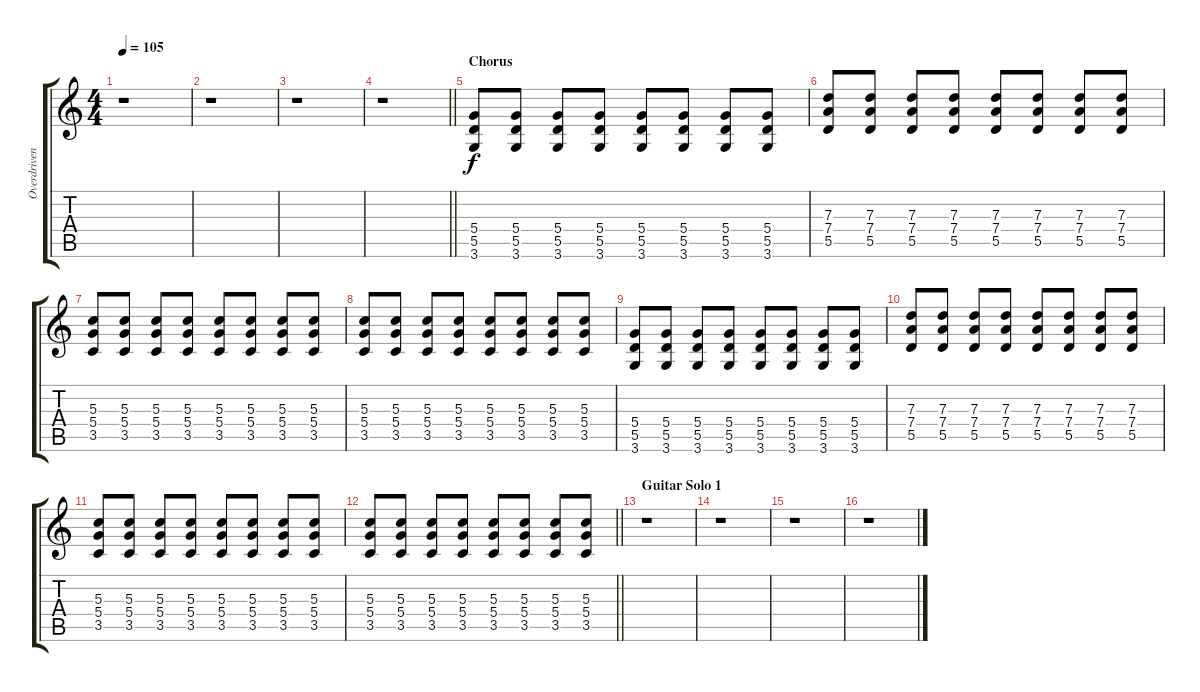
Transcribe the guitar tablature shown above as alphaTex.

\track ("Overdriven Guitar" "Overdriven") {instrument overdrivenguitar}
\staff {score tabs}
\tuning (E4 B3 G3 D3 A2 E2) {hide}
\ts (4 4)
\tempo 105
\clef g2
\ks c
r.1{dy f} |
r.1 |
r.1 |
\barLineRight lightlight
r.1 |
\section ("" "Chorus")
(5.4 5.5 3.6).8 (5.4 5.5 3.6).8 (5.4 5.5 3.6).8 (5.4 5.5 3.6).8 (5.4 5.5 3.6).8 (5.4 5.5 3.6).8 (5.4 5.5 3.6).8 (5.4 5.5 3.6).8 |
(7.3 7.4 5.5).8 (7.3 7.4 5.5).8 (7.3 7.4 5.5).8 (7.3 7.4 5.5).8 (7.3 7.4 5.5).8 (7.3 7.4 5.5).8 (7.3 7.4 5.5).8 (7.3 7.4 5.5).8 |
(5.3 5.4 3.5).8 (5.3 5.4 3.5).8 (5.3 5.4 3.5).8 (5.3 5.4 3.5).8 (5.3 5.4 3.5).8 (5.3 5.4 3.5).8 (5.3 5.4 3.5).8 (5.3 5.4 3.5).8 |
(5.3 5.4 3.5).8 (5.3 5.4 3.5).8 (5.3 5.4 3.5).8 (5.3 5.4 3.5).8 (5.3 5.4 3.5).8 (5.3 5.4 3.5).8 (5.3 5.4 3.5).8 (5.3 5.4 3.5).8 |
(5.4 5.5 3.6).8 (5.4 5.5 3.6).8 (5.4 5.5 3.6).8 (5.4 5.5 3.6).8 (5.4 5.5 3.6).8 (5.4 5.5 3.6).8 (5.4 5.5 3.6).8 (5.4 5.5 3.6).8 |
(7.3 7.4 5.5).8 (7.3 7.4 5.5).8 (7.3 7.4 5.5).8 (7.3 7.4 5.5).8 (7.3 7.4 5.5).8 (7.3 7.4 5.5).8 (7.3 7.4 5.5).8 (7.3 7.4 5.5).8 |
(5.3 5.4 3.5).8 (5.3 5.4 3.5).8 (5.3 5.4 3.5).8 (5.3 5.4 3.5).8 (5.3 5.4 3.5).8 (5.3 5.4 3.5).8 (5.3 5.4 3.5).8 (5.3 5.4 3.5).8 |
\barLineRight lightlight
(5.3 5.4 3.5).8 (5.3 5.4 3.5).8 (5.3 5.4 3.5).8 (5.3 5.4 3.5).8 (5.3 5.4 3.5).8 (5.3 5.4 3.5).8 (5.3 5.4 3.5).8 (5.3 5.4 3.5).8 |
\section ("" "Guitar Solo 1")
r.1 |
r.1 |
r.1 |
r.1
